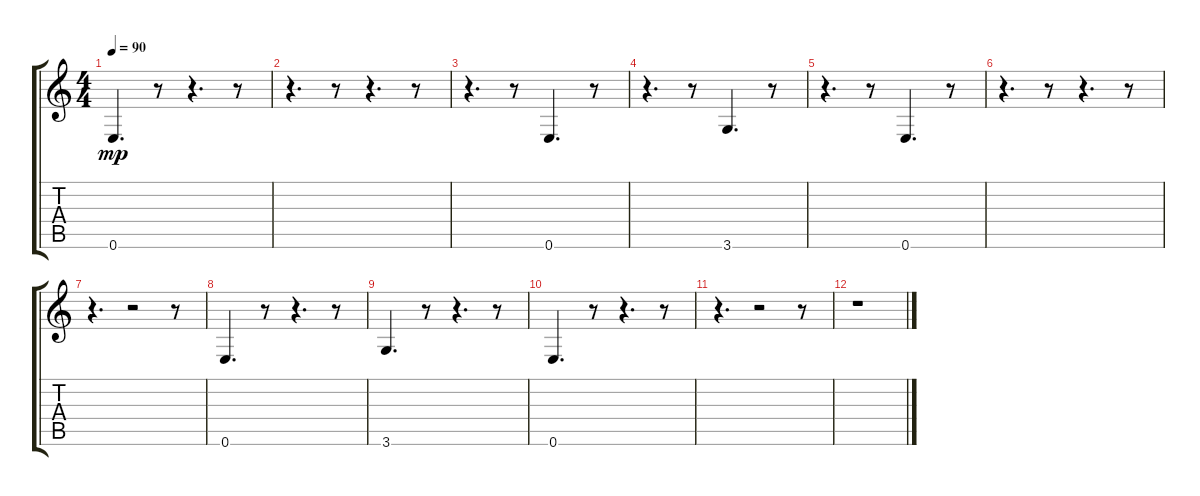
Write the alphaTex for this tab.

\track "" {instrument slapbass1}
\staff {score tabs}
\tuning (E4 B3 G3 D3 A2 E2) {hide}
\ts (4 4)
\tempo 90
\clef g2
\ks c
0.6.4{d dy mp} r.8 r.4{d} r.8 |
r.4{d} r.8 r.4{d} r.8 |
r.4{d} r.8 0.6.4{d} r.8 |
r.4{d} r.8 3.6.4{d} r.8 |
r.4{d} r.8 0.6.4{d} r.8 |
r.4{d} r.8 r.4{d} r.8 |
r.4{d} r.2 r.8 |
0.6.4{d} r.8 r.4{d} r.8 |
3.6.4{d} r.8 r.4{d} r.8 |
0.6.4{d} r.8 r.4{d} r.8 |
r.4{d} r.2 r.8 |
r.1
